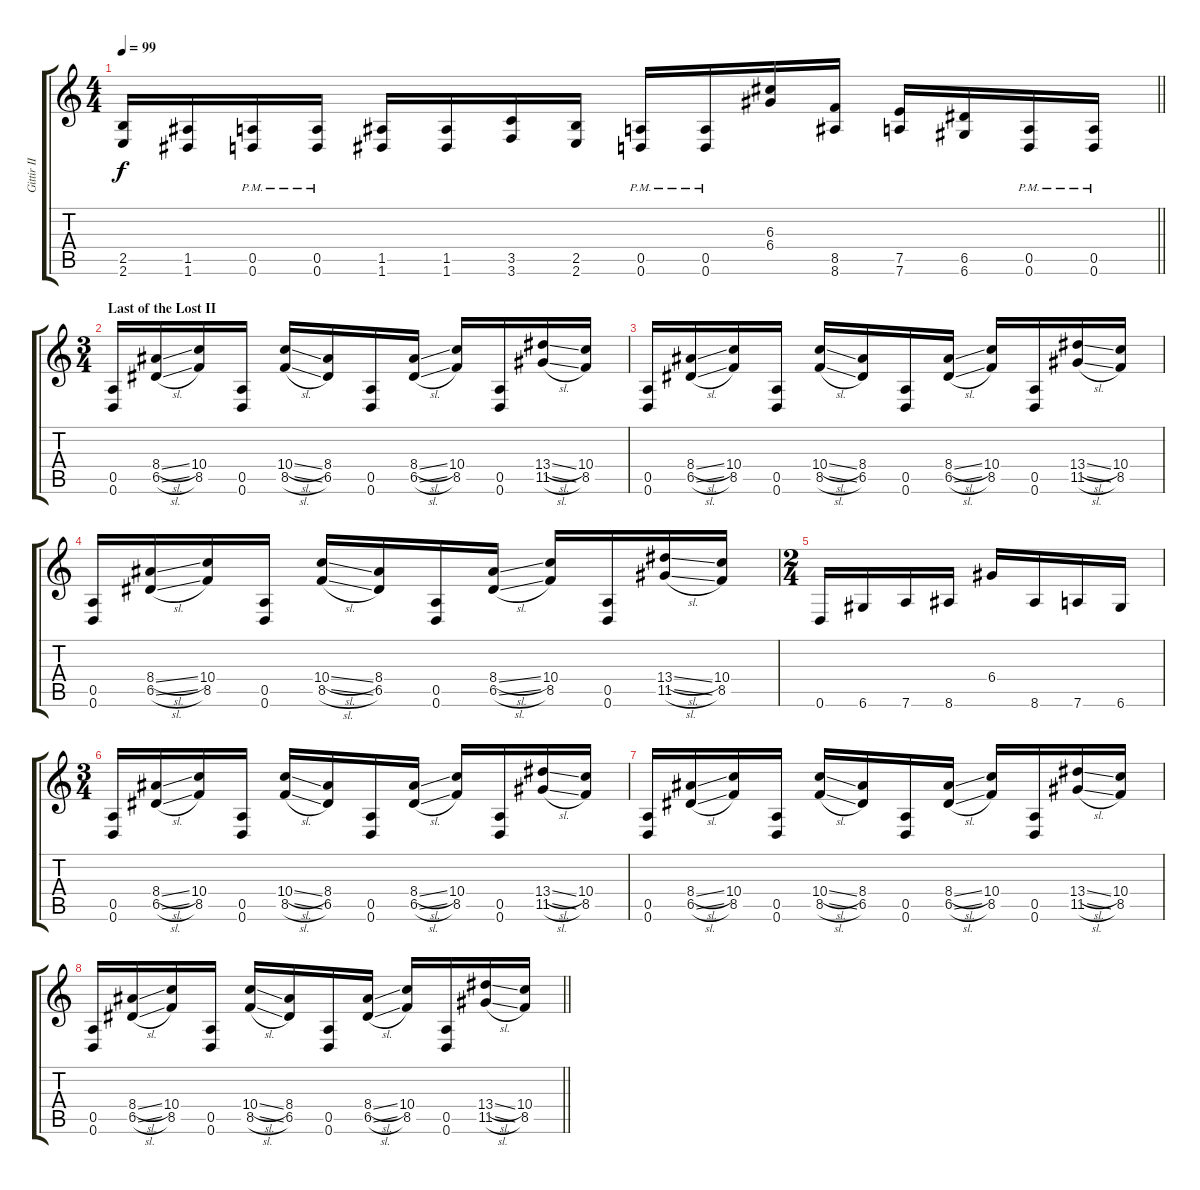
\track ("Gittir II" "Gittir II") {instrument distortionguitar}
\staff {score tabs}
\tuning (E4 B3 G3 D3 A2 D2) {hide}
\ts (4 4)
\tempo 99
\clef g2
\barLineRight lightlight
\ks c
(2.5 2.6).16{dy f} (1.5 1.6).16 (0.5{pm} 0.6{pm}).16 (0.5{pm} 0.6{pm}).16 (1.5 1.6).16 (1.5 1.6).16 (3.5 3.6).16 (2.5 2.6).16 (0.5{pm} 0.6{pm}).16 (0.5{pm} 0.6{pm}).16 (6.3 6.4).16 (8.5 8.6).16 (7.5 7.6).16 (6.5 6.6).16 (0.5{pm} 0.6{pm}).16 (0.5{pm} 0.6{pm}).16 |
\ts (3 4)
\section ("" "Last of the Lost II")
(0.5 0.6).16 (8.4{sl} 6.5{sl}).16 (10.4 8.5).16 (0.5 0.6).16 (10.4{sl} 8.5{sl}).16 (8.4 6.5).16 (0.5 0.6).16 (8.4{sl} 6.5{sl}).16 (10.4 8.5).16 (0.5 0.6).16 (13.4{sl} 11.5{sl}).16 (10.4 8.5).16 |
(0.5 0.6).16 (8.4{sl} 6.5{sl}).16 (10.4 8.5).16 (0.5 0.6).16 (10.4{sl} 8.5{sl}).16 (8.4 6.5).16 (0.5 0.6).16 (8.4{sl} 6.5{sl}).16 (10.4 8.5).16 (0.5 0.6).16 (13.4{sl} 11.5{sl}).16 (10.4 8.5).16 |
(0.5 0.6).16 (8.4{sl} 6.5{sl}).16 (10.4 8.5).16 (0.5 0.6).16 (10.4{sl} 8.5{sl}).16 (8.4 6.5).16 (0.5 0.6).16 (8.4{sl} 6.5{sl}).16 (10.4 8.5).16 (0.5 0.6).16 (13.4{sl} 11.5{sl}).16 (10.4 8.5).16 |
\ts (2 4)
0.6.16 6.6.16 7.6.16 8.6.16 6.4.16 8.6.16 7.6.16 6.6.16 |
\ts (3 4)
(0.5 0.6).16 (8.4{sl} 6.5{sl}).16 (10.4 8.5).16 (0.5 0.6).16 (10.4{sl} 8.5{sl}).16 (8.4 6.5).16 (0.5 0.6).16 (8.4{sl} 6.5{sl}).16 (10.4 8.5).16 (0.5 0.6).16 (13.4{sl} 11.5{sl}).16 (10.4 8.5).16 |
(0.5 0.6).16 (8.4{sl} 6.5{sl}).16 (10.4 8.5).16 (0.5 0.6).16 (10.4{sl} 8.5{sl}).16 (8.4 6.5).16 (0.5 0.6).16 (8.4{sl} 6.5{sl}).16 (10.4 8.5).16 (0.5 0.6).16 (13.4{sl} 11.5{sl}).16 (10.4 8.5).16 |
\barLineRight lightlight
(0.5 0.6).16 (8.4{sl} 6.5{sl}).16 (10.4 8.5).16 (0.5 0.6).16 (10.4{sl} 8.5{sl}).16 (8.4 6.5).16 (0.5 0.6).16 (8.4{sl} 6.5{sl}).16 (10.4 8.5).16 (0.5 0.6).16 (13.4{sl} 11.5{sl}).16 (10.4 8.5).16
